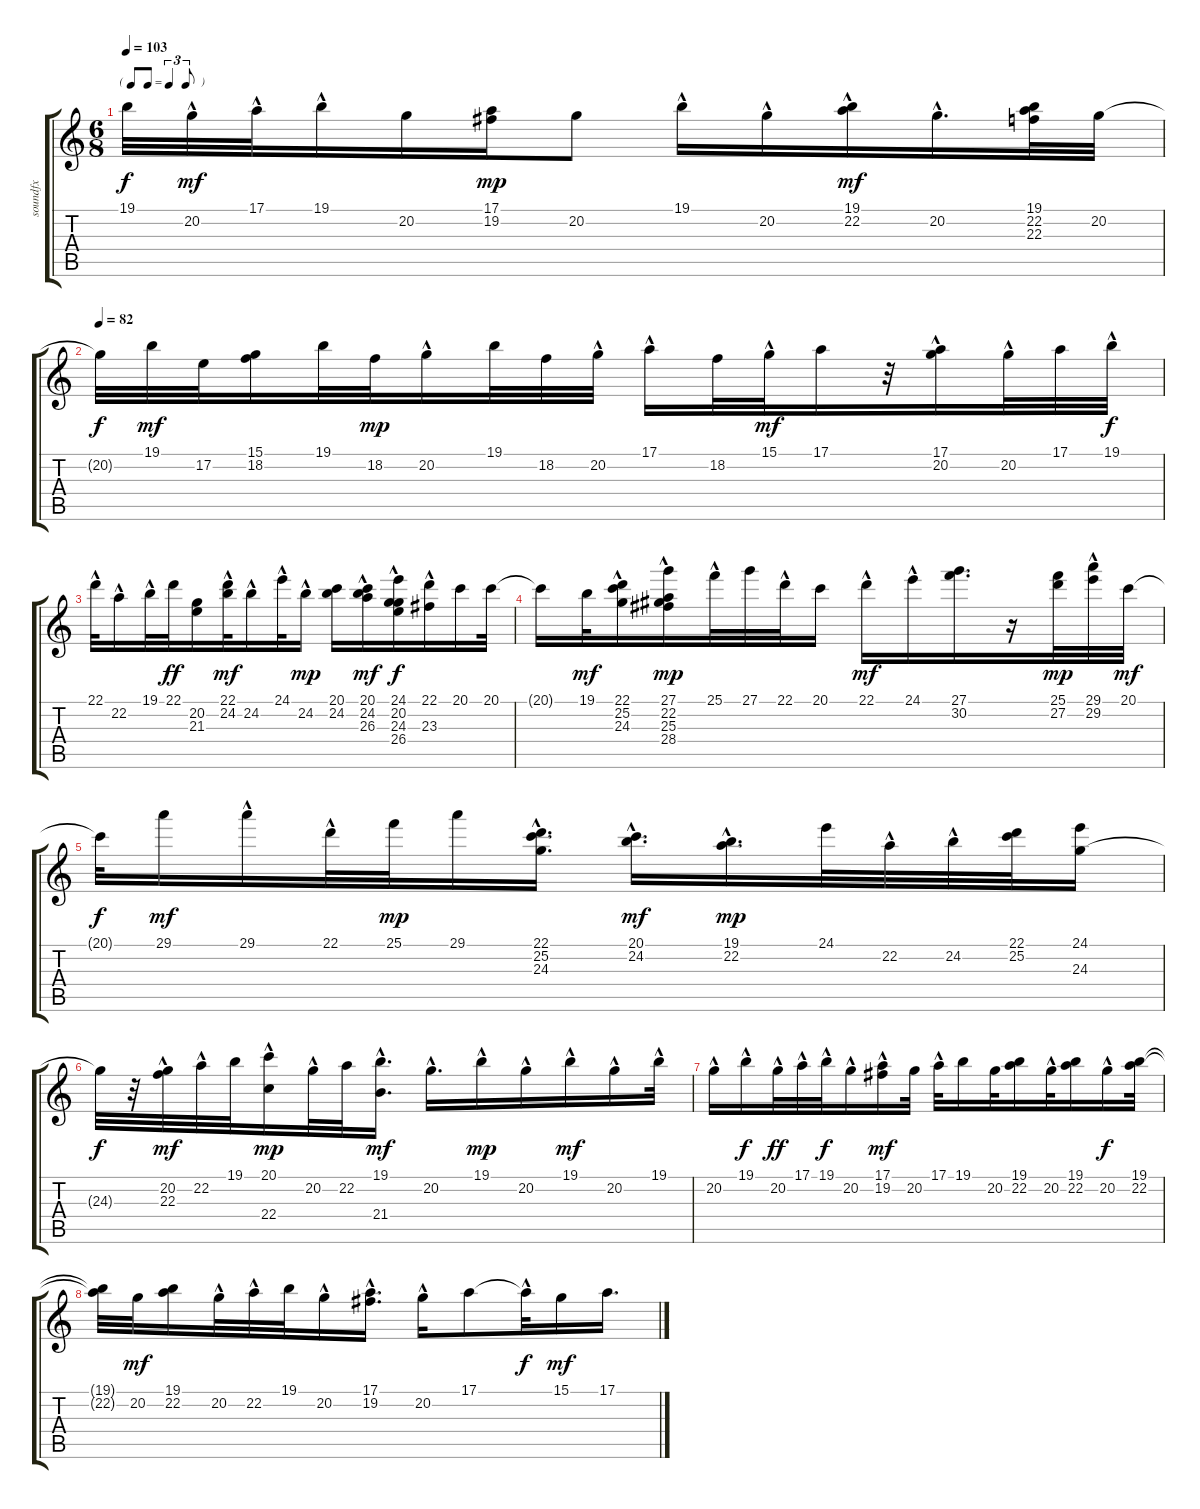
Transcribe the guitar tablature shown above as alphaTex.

\track ("soundfx" "soundfx") {instrument seashore}
\staff {score tabs}
\tuning (E4 B3 G3 D3 A2 E2) {hide}
\ts (6 8)
\tf triplet8th
\tempo 103
\clef g2
\ks c
19.1{t}.32{dy f} 20.2{hac}.32{dy mf} 17.1{hac}.32 19.1{hac}.16 20.2.16 (17.1 19.2).16{dy mp} 20.2.8 19.1{hac}.16 20.2{hac}.16 (19.1{hac} 22.2{hac}).16{dy mf} 20.2{hac}.16{d} (19.1 22.2 22.3).32 20.2.32 |
\tempo 82
20.2{t}.32{dy f} 19.1.32{dy mf} 17.2.32 (15.1 18.2).16 19.1.32 18.2.32{dy mp} 20.2{hac}.16 19.1.32 18.2.32 20.2{hac}.32 17.1{hac}.16 18.2.32 15.1{hac}.32{dy mf} 17.1.16 r.32 (17.1{hac} 20.2).16 20.2{hac}.32 17.1.32 19.1{hac}.32{dy f} |
22.1{hac}.32 22.2{hac}.16 19.1{hac}.32 22.1.32{dy ff} (20.2 21.3).16 (22.1{hac} 24.2).32{dy mf} 24.2{hac}.16 24.1{hac}.32 24.2{hac}.16{dy mp} (20.1 24.2).16 (20.1{hac} 24.2 26.3).16{dy mf} (24.1 20.2 24.3{hac} 26.4).16{dy f} (22.1 23.3{hac}).16 20.1.16 20.1.32 |
20.1{t}.16 19.1.32{dy mf} (22.1{hac} 25.2 24.3{hac}).16 (27.1 22.2{hac} 25.3 28.4).16{dy mp} 25.1{hac}.32 27.1.32 22.1{hac}.32 20.1.16 22.1{hac}.16{dy mf} 24.1{hac}.16 (27.1 30.2).16{d} r.16 (25.1 27.2).32{dy mp} (29.1 29.2{hac}).32 20.1.32{dy mf} |
20.1{t}.32{dy f} 29.1.16{dy mf} 29.1{hac}.16 22.1{hac}.32 25.1.32{dy mp} 29.1.16 (22.1{hac} 25.2 24.3{hac}).16{d} (20.1{hac} 24.2).16{d dy mf} (19.1{hac} 22.2).16{d dy mp} 24.1.32 22.2{hac}.32 24.2{hac}.32 (22.1 25.2).32 (24.1 24.3).16 |
24.3{t}.32{dy f} r.32 (20.2{hac} 22.3).32{dy mf} 22.2{hac}.32 19.1.32 (20.1 22.4{hac}).16{dy mp} 20.2{hac}.32 22.2.32 (19.1 21.4{hac}).16{d dy mf} 20.2{hac}.16{d} 19.1{hac}.16{dy mp} 20.2{hac}.16 19.1{hac}.16{dy mf} 20.2{hac}.16 19.1{hac}.32 |
20.2{hac}.16 19.1{hac}.16{dy f} 20.2{hac}.32{dy ff} 17.1{hac}.32 19.1{hac}.32{dy f} 20.2{hac}.16 (17.1 19.2{hac}).16{dy mf} 20.2.32 17.1{hac}.32 19.1.16 20.2.32 (19.1 22.2).16 20.2{hac}.32 (19.1 22.2).16 20.2{hac}.16{dy f} (19.1 22.2).32 |
(19.1{t} 22.2{t}).32 20.2.32{dy mf} (19.1 22.2).16 20.2{hac}.32 22.2{hac}.32 19.1.32 20.2{hac}.16 (17.1{hac} 19.2).16{d} 20.2{hac}.16 17.1.8 17.1{hac t}.32{dy f} 15.1.16{dy mf} 17.1.16{d}
